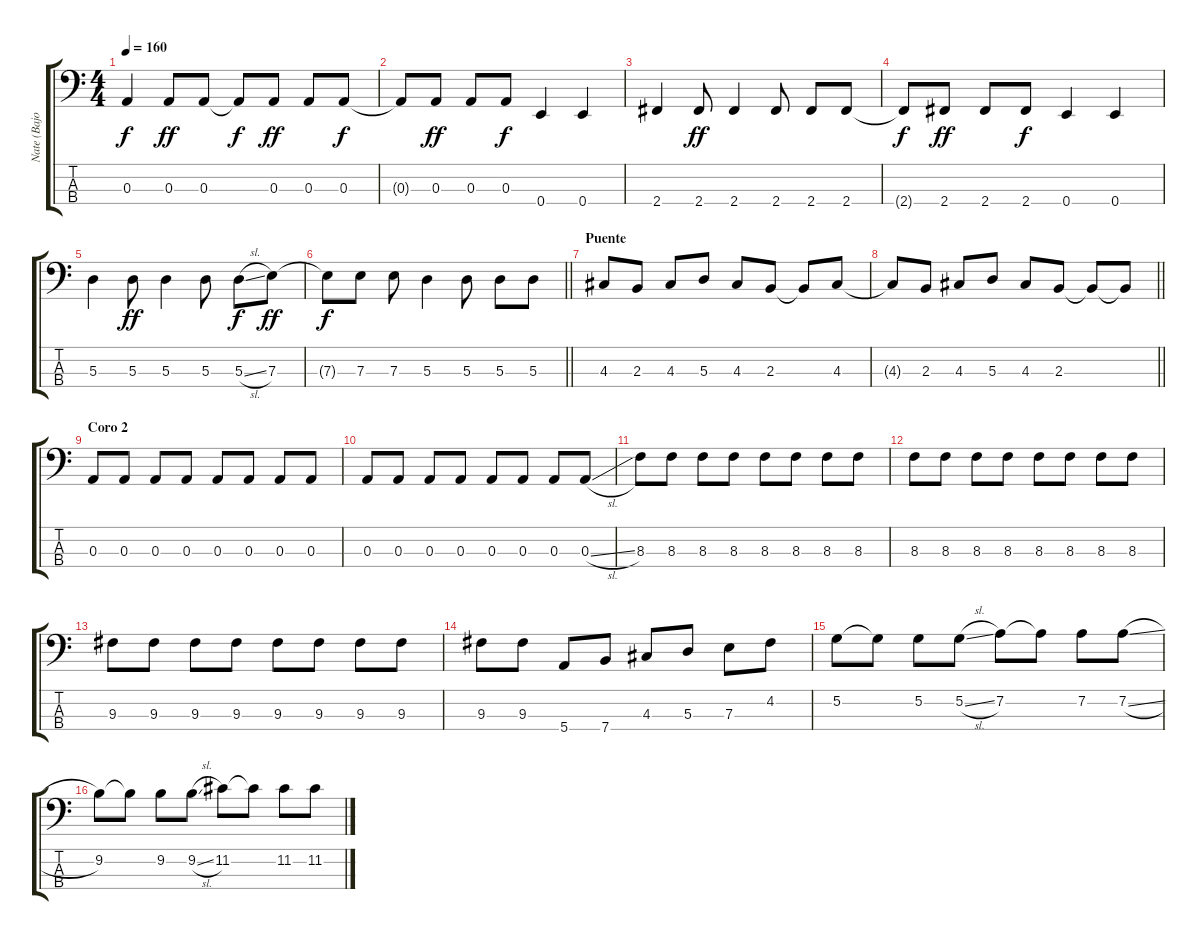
\track ("Nate (Bajo)" "Nate (Bajo") {instrument electricbasspick}
\staff {score tabs}
\tuning (G2 D2 A1 E1) {hide}
\ts (4 4)
\tempo 160
\clef f4
\ks c
0.3.4{dy f} 0.3.8{dy ff} 0.3.8 0.3{t}.8{dy f} 0.3.8{dy ff} 0.3.8 0.3.8{dy f} |
0.3{t}.8 0.3.8{dy ff} 0.3.8 0.3.8{dy f} 0.4.4 0.4.4 |
2.4.4 2.4.8{dy ff} 2.4.4 2.4.8 2.4.8 2.4.8 |
2.4{t}.8{dy f} 2.4.8{dy ff} 2.4.8 2.4.8{dy f} 0.4.4 0.4.4 |
5.3.4 5.3.8{dy ff} 5.3.4 5.3.8 5.3{sl}.8{dy f} 7.3.8{dy ff} |
\barLineRight lightlight
7.3{t}.8{dy f} 7.3.8 7.3.8 5.3.4 5.3.8 5.3.8 5.3.8 |
\section ("" "Puente")
4.3.8 2.3.8 4.3.8 5.3.8 4.3.8 2.3.8 2.3{t}.8 4.3.8 |
\barLineRight lightlight
4.3{t}.8 2.3.8 4.3.8 5.3.8 4.3.8 2.3.8 2.3{t}.8 2.3{t}.8 |
\section ("" "Coro 2")
0.3.8 0.3.8 0.3.8 0.3.8 0.3.8 0.3.8 0.3.8 0.3.8 |
0.3.8 0.3.8 0.3.8 0.3.8 0.3.8 0.3.8 0.3.8 0.3{sl}.8 |
8.3.8 8.3.8 8.3.8 8.3.8 8.3.8 8.3.8 8.3.8 8.3.8 |
8.3.8 8.3.8 8.3.8 8.3.8 8.3.8 8.3.8 8.3.8 8.3.8 |
9.3.8 9.3.8 9.3.8 9.3.8 9.3.8 9.3.8 9.3.8 9.3.8 |
9.3.8 9.3.8 5.4.8 7.4.8 4.3.8 5.3.8 7.3.8 4.2.8 |
5.2.8 5.2{t}.8 5.2.8 5.2{sl}.8 7.2.8 7.2{t}.8 7.2.8 7.2{sl}.8 |
9.2.8 9.2{t}.8 9.2.8 9.2{sl}.8 11.2.8 11.2{t}.8 11.2.8 11.2.8
